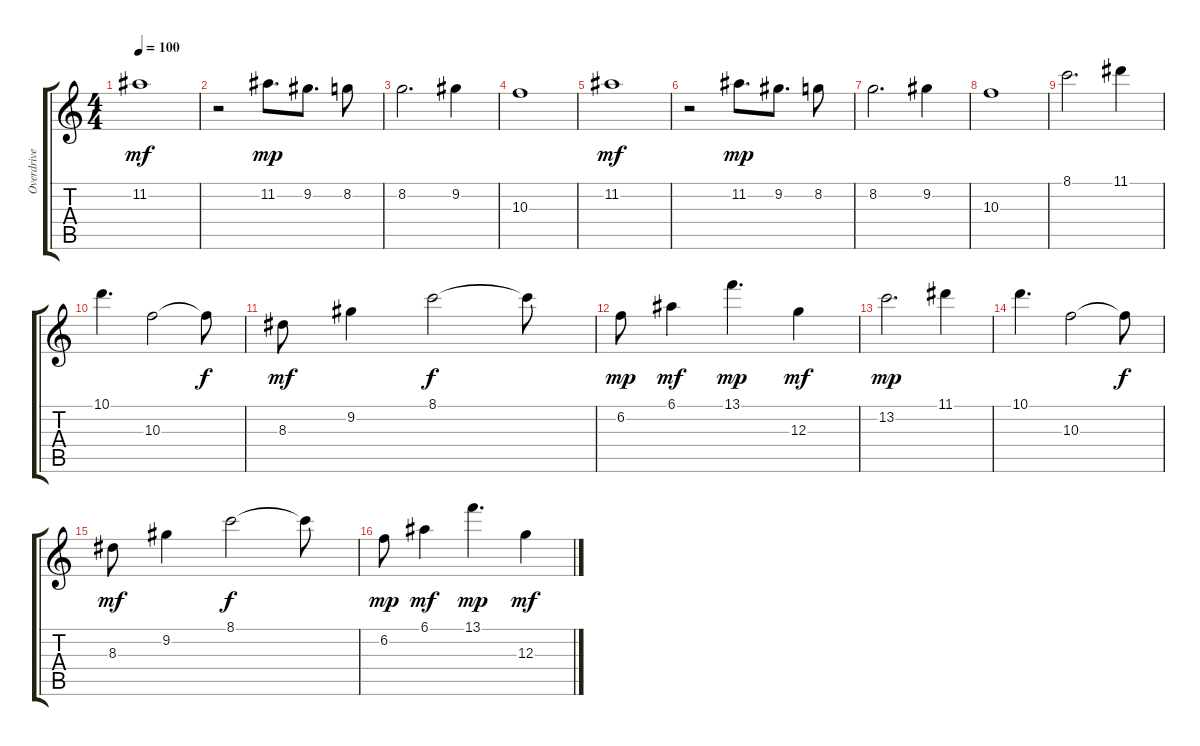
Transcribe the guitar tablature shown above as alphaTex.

\track ("Overdrive Guitar" "Overdrive ") {instrument overdrivenguitar}
\staff {score tabs}
\tuning (E4 B3 G3 D3 A2 E2) {hide}
\ts (4 4)
\tempo 100
\clef g2
\ks c
11.2.1{dy mf} |
r.2 11.2.8{d dy mp} 9.2.8{d} 8.2.8 |
8.2.2{d} 9.2.4 |
10.3.1 |
11.2.1{dy mf} |
r.2 11.2.8{d dy mp} 9.2.8{d} 8.2.8 |
8.2.2{d} 9.2.4 |
10.3.1 |
8.1.2{d} 11.1.4 |
10.1.4{d} 10.3.2 10.3{t}.8{dy f} |
8.3.8{dy mf} 9.2.4 8.1.2{dy f} 8.1{t}.8 |
6.2.8{dy mp} 6.1.4{dy mf} 13.1.4{d dy mp} 12.3.4{dy mf} |
13.2.2{d dy mp} 11.1.4 |
10.1.4{d} 10.3.2 10.3{t}.8{dy f} |
8.3.8{dy mf} 9.2.4 8.1.2{dy f} 8.1{t}.8 |
6.2.8{dy mp} 6.1.4{dy mf} 13.1.4{d dy mp} 12.3.4{dy mf}
